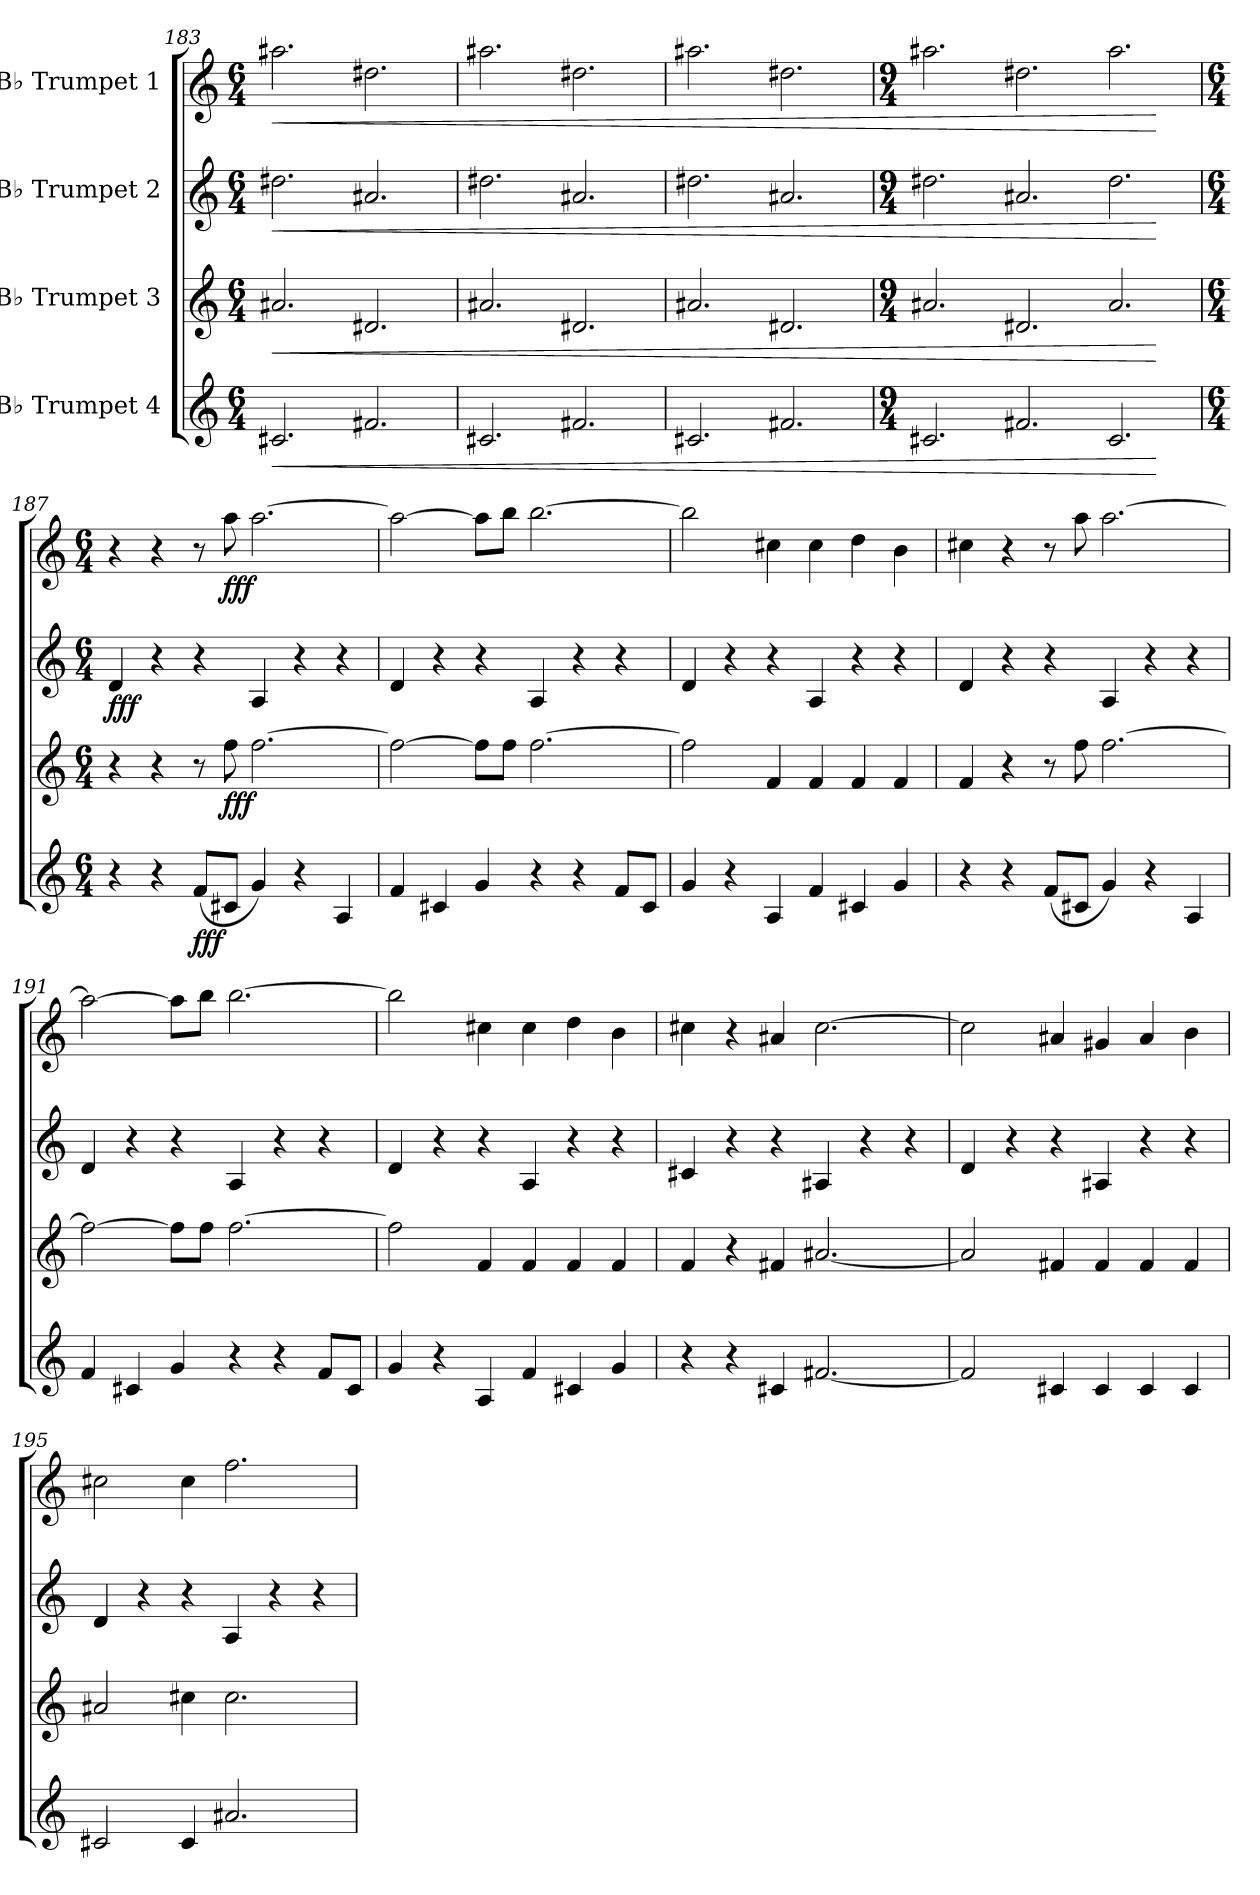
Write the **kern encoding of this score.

**kern	**dynam	**kern	**dynam	**kern	**dynam	**kern	**dynam
*part4	*part4	*part3	*part3	*part2	*part2	*part1	*part1
*staff4	*staff4	*staff3	*staff3	*staff2	*staff2	*staff1	*staff1
*I"B♭ Trumpet 4	*	*I"B♭ Trumpet 3	*	*I"B♭ Trumpet 2	*	*I"B♭ Trumpet 1	*
*clefG2	*	*clefG2	*	*clefG2	*	*clefG2	*
*ITrd1c2	*	*ITrd1c2	*	*ITrd1c2	*	*ITrd1c2	*
*k[b-e-]	*	*k[b-e-]	*	*k[b-e-]	*	*k[b-e-]	*
*M6/4	*	*M6/4	*	*M6/4	*	*M6/4	*
=183	=183	=183	=183	=183	=183	=183	=183
!	!LO:HP:b	!	!LO:HP:b	!	!LO:HP:b	!	!LO:HP:b
2.Bn/	<	2.g#X/	<	2.cc#X\	<	2.gg#X\	<
2.en/	.	2.c#X/	.	2.g#X/	.	2.cc#X\	.
=184	=184	=184	=184	=184	=184	=184	=184
*	*	*	*	*	*	*MM270	*
2.Bn/	.	2.g#X/	.	2.cc#X\	.	2.gg#X\	.
2.en/	.	2.c#X/	.	2.g#X/	.	2.cc#X\	.
=185	=185	=185	=185	=185	=185	=185	=185
2.Bn/	.	2.g#X/	.	2.cc#X\	.	2.gg#X\	.
*	*	*	*	*	*	*MM240	*
2.en/	.	2.c#X/	.	2.g#X/	.	2.cc#X\	.
!!LO:PB:g=z
=186	=186	=186	=186	=186	=186	=186	=186
*M9/4	*	*M9/4	*	*M9/4	*	*M9/4	*
2.Bn/	.	2.g#X/	.	2.cc#X\	.	2.gg#X\	.
*	*	*	*	*	*	*MM180	*
2.en/	.	2.c#X/	.	2.g#X/	.	2.cc#X\	.
2.B/	.	2.g#/	.	2.cc#\	.	2.gg#\	.
.	[	.	[	.	[	.	[
=187	=187	=187	=187	=187	=187	=187	=187
!!LO:REH:place=s1:a:B:fs=14:t=187
*M6/4	*	*M6/4	*	*M6/4	*	*M6/4	*
*	*	*	*	*	*	*MM300	*
!	!	!	!	!	!LO:DY:b	!	!
4r	.	4r	.	4c/	fff	4r	.
4r	.	4r	.	4r	.	4r	.
!	!LO:DY:b	!	!	!	!	!	!
(8e-/L	fff	8r	.	4r	.	8r	.
!	!	!	!LO:DY:b	!	!	!	!LO:DY:b
8Bn/J	.	8ee-\	fff	.	.	8gg\	fff
4f/)	.	[2.ee-\	.	4G/	.	[2.gg\	.
4r	.	.	.	4r	.	.	.
4G/	.	.	.	4r	.	.	.
=188	=188	=188	=188	=188	=188	=188	=188
4e-/	.	2ee-\_	.	4c/	.	2gg\_	.
4Bn/	.	.	.	4r	.	.	.
4f/	.	8ee-\L]	.	4r	.	8gg\L]	.
.	.	8ee-\J	.	.	.	8aa\J	.
4r	.	[2.ee-\	.	4G/	.	[2.aa\	.
4r	.	.	.	4r	.	.	.
8e-/L	.	.	.	4r	.	.	.
8B/J	.	.	.	.	.	.	.
=189	=189	=189	=189	=189	=189	=189	=189
4f/	.	2ee-\]	.	4c/	.	2aa\]	.
4r	.	.	.	4r	.	.	.
4G/	.	4e-/	.	4r	.	4bn\	.
4e-/	.	4e-/	.	4G/	.	4b\	.
4Bn/	.	4e-/	.	4r	.	4cc\	.
4f/	.	4e-/	.	4r	.	4a\	.
=190	=190	=190	=190	=190	=190	=190	=190
4r	.	4e-/	.	4c/	.	4bn\	.
4r	.	4r	.	4r	.	4r	.
(8e-/L	.	8r	.	4r	.	8r	.
8Bn/J	.	8ee-\	.	.	.	8gg\	.
4f/)	.	[2.ee-\	.	4G/	.	[2.gg\	.
4r	.	.	.	4r	.	.	.
4G/	.	.	.	4r	.	.	.
!!LO:LB:g=z
=191	=191	=191	=191	=191	=191	=191	=191
4e-/	.	2ee-\_	.	4c/	.	2gg\_	.
4Bn/	.	.	.	4r	.	.	.
4f/	.	8ee-\L]	.	4r	.	8gg\L]	.
.	.	8ee-\J	.	.	.	8aa\J	.
4r	.	[2.ee-\	.	4G/	.	[2.aa\	.
4r	.	.	.	4r	.	.	.
8e-/L	.	.	.	4r	.	.	.
8B/J	.	.	.	.	.	.	.
=192	=192	=192	=192	=192	=192	=192	=192
4f/	.	2ee-\]	.	4c/	.	2aa\]	.
4r	.	.	.	4r	.	.	.
4G/	.	4e-/	.	4r	.	4bn\	.
4e-/	.	4e-/	.	4G/	.	4b\	.
4Bn/	.	4e-/	.	4r	.	4cc\	.
4f/	.	4e-/	.	4r	.	4a\	.
=193	=193	=193	=193	=193	=193	=193	=193
4r	.	4e-/	.	4Bn/	.	4bn\	.
4r	.	4r	.	4r	.	4r	.
4Bn/	.	4en/	.	4r	.	4g#X/	.
[2.en/	.	[2.g#X/	.	4G#X/	.	[2.b\	.
.	.	.	.	4r	.	.	.
.	.	.	.	4r	.	.	.
=194	=194	=194	=194	=194	=194	=194	=194
2e/]	.	2g#/]	.	4c/	.	2b\]	.
.	.	.	.	4r	.	.	.
4Bn/	.	4en/	.	4r	.	4g#X/	.
4B/	.	4e/	.	4G#X/	.	4f#X/	.
4B/	.	4e/	.	4r	.	4g#/	.
4B/	.	4e/	.	4r	.	4a\	.
=195	=195	=195	=195	=195	=195	=195	=195
2Bn/	.	2g#X/	.	4c/	.	2bn\	.
.	.	.	.	4r	.	.	.
4B/	.	4bn\	.	4r	.	4b\	.
2.g#X/	.	2.b\	.	4G/	.	2.ee-\	.
.	.	.	.	4r	.	.	.
.	.	.	.	4r	.	.	.
=	=	=	=	=	=	=	=
*-	*-	*-	*-	*-	*-	*-	*-
